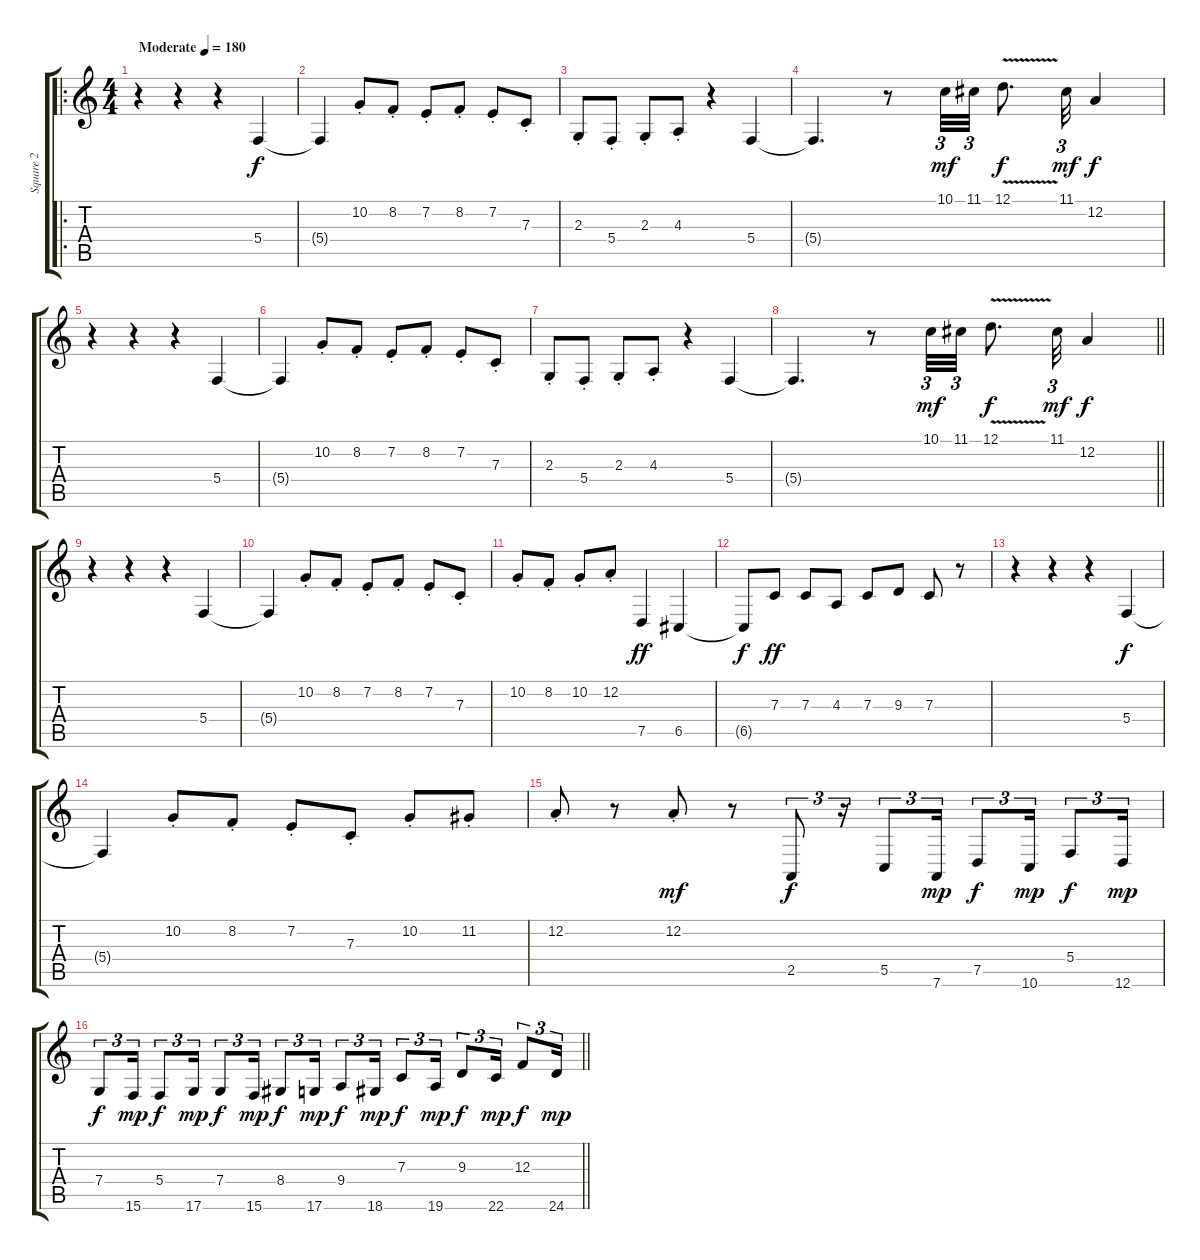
\track ("Square 2" "Square 2") {instrument lead1square}
\staff {score tabs}
\tuning (D4 A3 F3 C3 G2 D2) {hide}
\ro
\ts (4 4)
\tempo (180 "Moderate")
\clef g2
\ks c
r.4{dy f instrument lead1square} r.4 r.4 5.4.4 |
5.4{t}.4 10.2{st}.8 8.2{st}.8 7.2{st}.8 8.2{st}.8 7.2{st}.8 7.3{st}.8 |
2.3{st}.8 5.4{st}.8 2.3{st}.8 4.3{st}.8 r.4 5.4.4 |
5.4{t}.4{d} r.8 10.1.32{tu (3 2) dy mf} 11.1.32{tu (3 2)} 12.1{v}.8{d dy f} 11.1.32{tu (3 2) dy mf} 12.2.4{dy f} |
r.4 r.4 r.4 5.4.4 |
5.4{t}.4 10.2{st}.8 8.2{st}.8 7.2{st}.8 8.2{st}.8 7.2{st}.8 7.3{st}.8 |
2.3{st}.8 5.4{st}.8 2.3{st}.8 4.3{st}.8 r.4 5.4.4 |
\barLineRight lightlight
5.4{t}.4{d} r.8 10.1.32{tu (3 2) dy mf} 11.1.32{tu (3 2)} 12.1{v}.8{d dy f} 11.1.32{tu (3 2) dy mf} 12.2.4{dy f} |
r.4 r.4 r.4 5.4.4 |
5.4{t}.4 10.2{st}.8 8.2{st}.8 7.2{st}.8 8.2{st}.8 7.2{st}.8 7.3{st}.8 |
10.2{st}.8 8.2{st}.8 10.2{st}.8 12.2{st}.8 7.5.4{dy ff} 6.5.4 |
6.5{t}.8{dy f} 7.3.8{dy ff} 7.3.8 4.3.8 7.3.8 9.3.8 7.3.8 r.8 |
r.4 r.4 r.4 5.4.4{dy f} |
5.4{t}.4 10.2{st}.8 8.2{st}.8 7.2{st}.8 7.3{st}.8 10.2{st}.8 11.2{st}.8 |
12.2{st}.8 r.8 12.2{st}.8{dy mf} r.8 2.5.8{tu (3 2) dy f} r.16{tu (3 2)} 5.5.8{tu (3 2)} 7.6.16{tu (3 2) dy mp} 7.5.8{tu (3 2) dy f} 10.6.16{tu (3 2) dy mp} 5.4.8{tu (3 2) dy f} 12.6.16{tu (3 2) dy mp} |
\barLineRight lightlight
7.4.8{tu (3 2) dy f} 15.6.16{tu (3 2) dy mp} 5.4.8{tu (3 2) dy f} 17.6.16{tu (3 2) dy mp} 7.4.8{tu (3 2) dy f} 15.6.16{tu (3 2) dy mp} 8.4.8{tu (3 2) dy f} 17.6.16{tu (3 2) dy mp} 9.4.8{tu (3 2) dy f} 18.6.16{tu (3 2) dy mp} 7.3.8{tu (3 2) dy f} 19.6.16{tu (3 2) dy mp} 9.3.8{tu (3 2) dy f} 22.6.16{tu (3 2) dy mp} 12.3.8{tu (3 2) dy f} 24.6.16{tu (3 2) dy mp}
